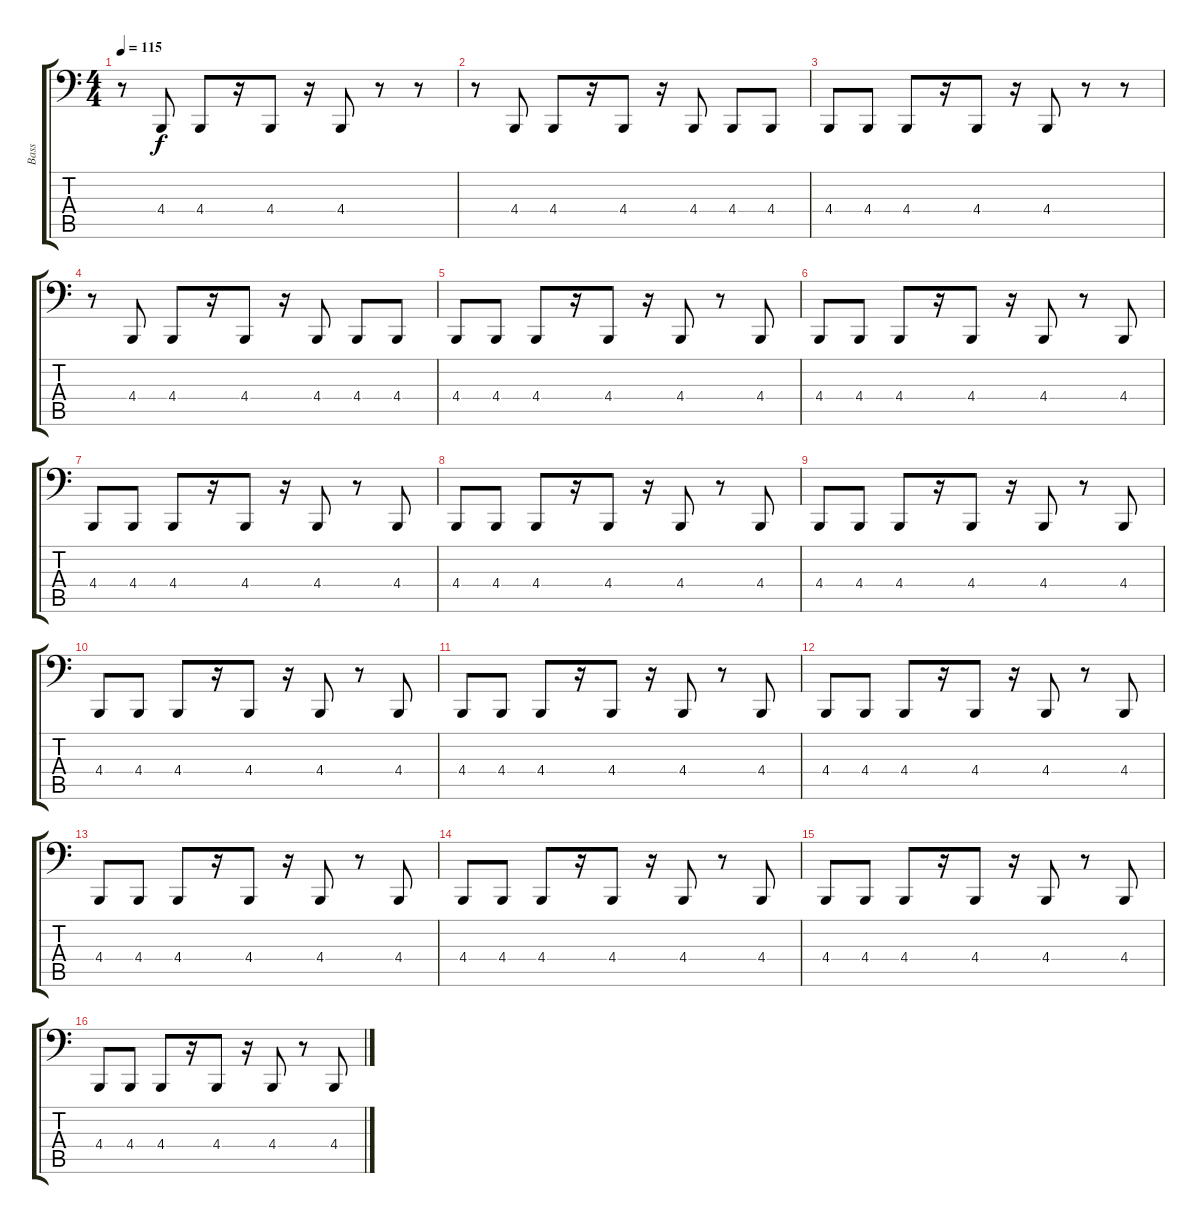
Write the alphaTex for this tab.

\track ("Bass" "Bass") {instrument lead8bassandlead}
\staff {score tabs}
\tuning (A2 E2 C2 G1 D1 A0) {hide}
\ts (4 4)
\tempo 115
\clef f4
\ks c
r.8{dy f} 4.4.8 4.4.8 r.16 4.4.8 r.16 4.4.8 r.8 r.8 |
r.8 4.4.8 4.4.8 r.16 4.4.8 r.16 4.4.8 4.4.8 4.4.8 |
4.4.8 4.4.8 4.4.8 r.16 4.4.8 r.16 4.4.8 r.8 r.8 |
r.8 4.4.8 4.4.8 r.16 4.4.8 r.16 4.4.8 4.4.8 4.4.8 |
4.4.8 4.4.8 4.4.8 r.16 4.4.8 r.16 4.4.8 r.8 4.4.8 |
4.4.8 4.4.8 4.4.8 r.16 4.4.8 r.16 4.4.8 r.8 4.4.8 |
4.4.8 4.4.8 4.4.8 r.16 4.4.8 r.16 4.4.8 r.8 4.4.8 |
4.4.8 4.4.8 4.4.8 r.16 4.4.8 r.16 4.4.8 r.8 4.4.8 |
4.4.8 4.4.8 4.4.8 r.16 4.4.8 r.16 4.4.8 r.8 4.4.8 |
4.4.8 4.4.8 4.4.8 r.16 4.4.8 r.16 4.4.8 r.8 4.4.8 |
4.4.8 4.4.8 4.4.8 r.16 4.4.8 r.16 4.4.8 r.8 4.4.8 |
4.4.8 4.4.8 4.4.8 r.16 4.4.8 r.16 4.4.8 r.8 4.4.8 |
4.4.8 4.4.8 4.4.8 r.16 4.4.8 r.16 4.4.8 r.8 4.4.8 |
4.4.8 4.4.8 4.4.8 r.16 4.4.8 r.16 4.4.8 r.8 4.4.8 |
4.4.8 4.4.8 4.4.8 r.16 4.4.8 r.16 4.4.8 r.8 4.4.8 |
4.4.8 4.4.8 4.4.8 r.16 4.4.8 r.16 4.4.8 r.8 4.4.8
